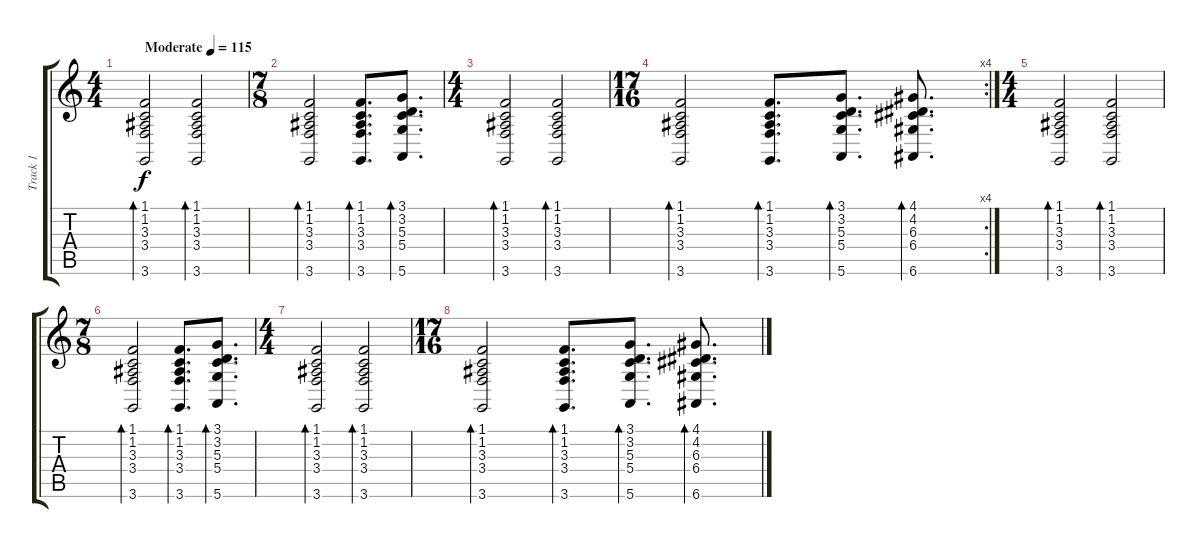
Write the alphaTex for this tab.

\track ("Track 1" "Track 1") {instrument electricgrandpiano}
\staff {score tabs}
\tuning (E4 B3 G3 D3 A2 E2) {hide}
\ts (4 4)
\tempo (115 "Moderate")
\clef g2
\ks c
(1.1 1.2 3.3 3.4 3.6).2{bd 120 dy f instrument electricgrandpiano} (1.1 1.2 3.3 3.4 3.6).2{bd 120} |
\ts (7 8)
(1.1 1.2 3.3 3.4 3.6).2{bd 120} (1.1 1.2 3.3 3.4 3.6).8{d bd 120} (3.1 3.2 5.3 5.4 5.6).8{d bd 120} |
\ts (4 4)
(1.1 1.2 3.3 3.4 3.6).2{bd 120} (1.1 1.2 3.3 3.4 3.6).2{bd 120} |
\rc 4
\ts (17 16)
(1.1 1.2 3.3 3.4 3.6).2{bd 120} (1.1 1.2 3.3 3.4 3.6).8{d bd 120} (3.1 3.2 5.3 5.4 5.6).8{d bd 120} (4.1 4.2 6.3 6.4 6.6).8{d bd 120} |
\ts (4 4)
(1.1 1.2 3.3 3.4 3.6).2{bd 120} (1.1 1.2 3.3 3.4 3.6).2{bd 120} |
\ts (7 8)
(1.1 1.2 3.3 3.4 3.6).2{bd 120} (1.1 1.2 3.3 3.4 3.6).8{d bd 120} (3.1 3.2 5.3 5.4 5.6).8{d bd 120} |
\ts (4 4)
(1.1 1.2 3.3 3.4 3.6).2{bd 120} (1.1 1.2 3.3 3.4 3.6).2{bd 120} |
\ts (17 16)
(1.1 1.2 3.3 3.4 3.6).2{bd 120} (1.1 1.2 3.3 3.4 3.6).8{d bd 120} (3.1 3.2 5.3 5.4 5.6).8{d bd 120} (4.1 4.2 6.3 6.4 6.6).8{d bd 120}
